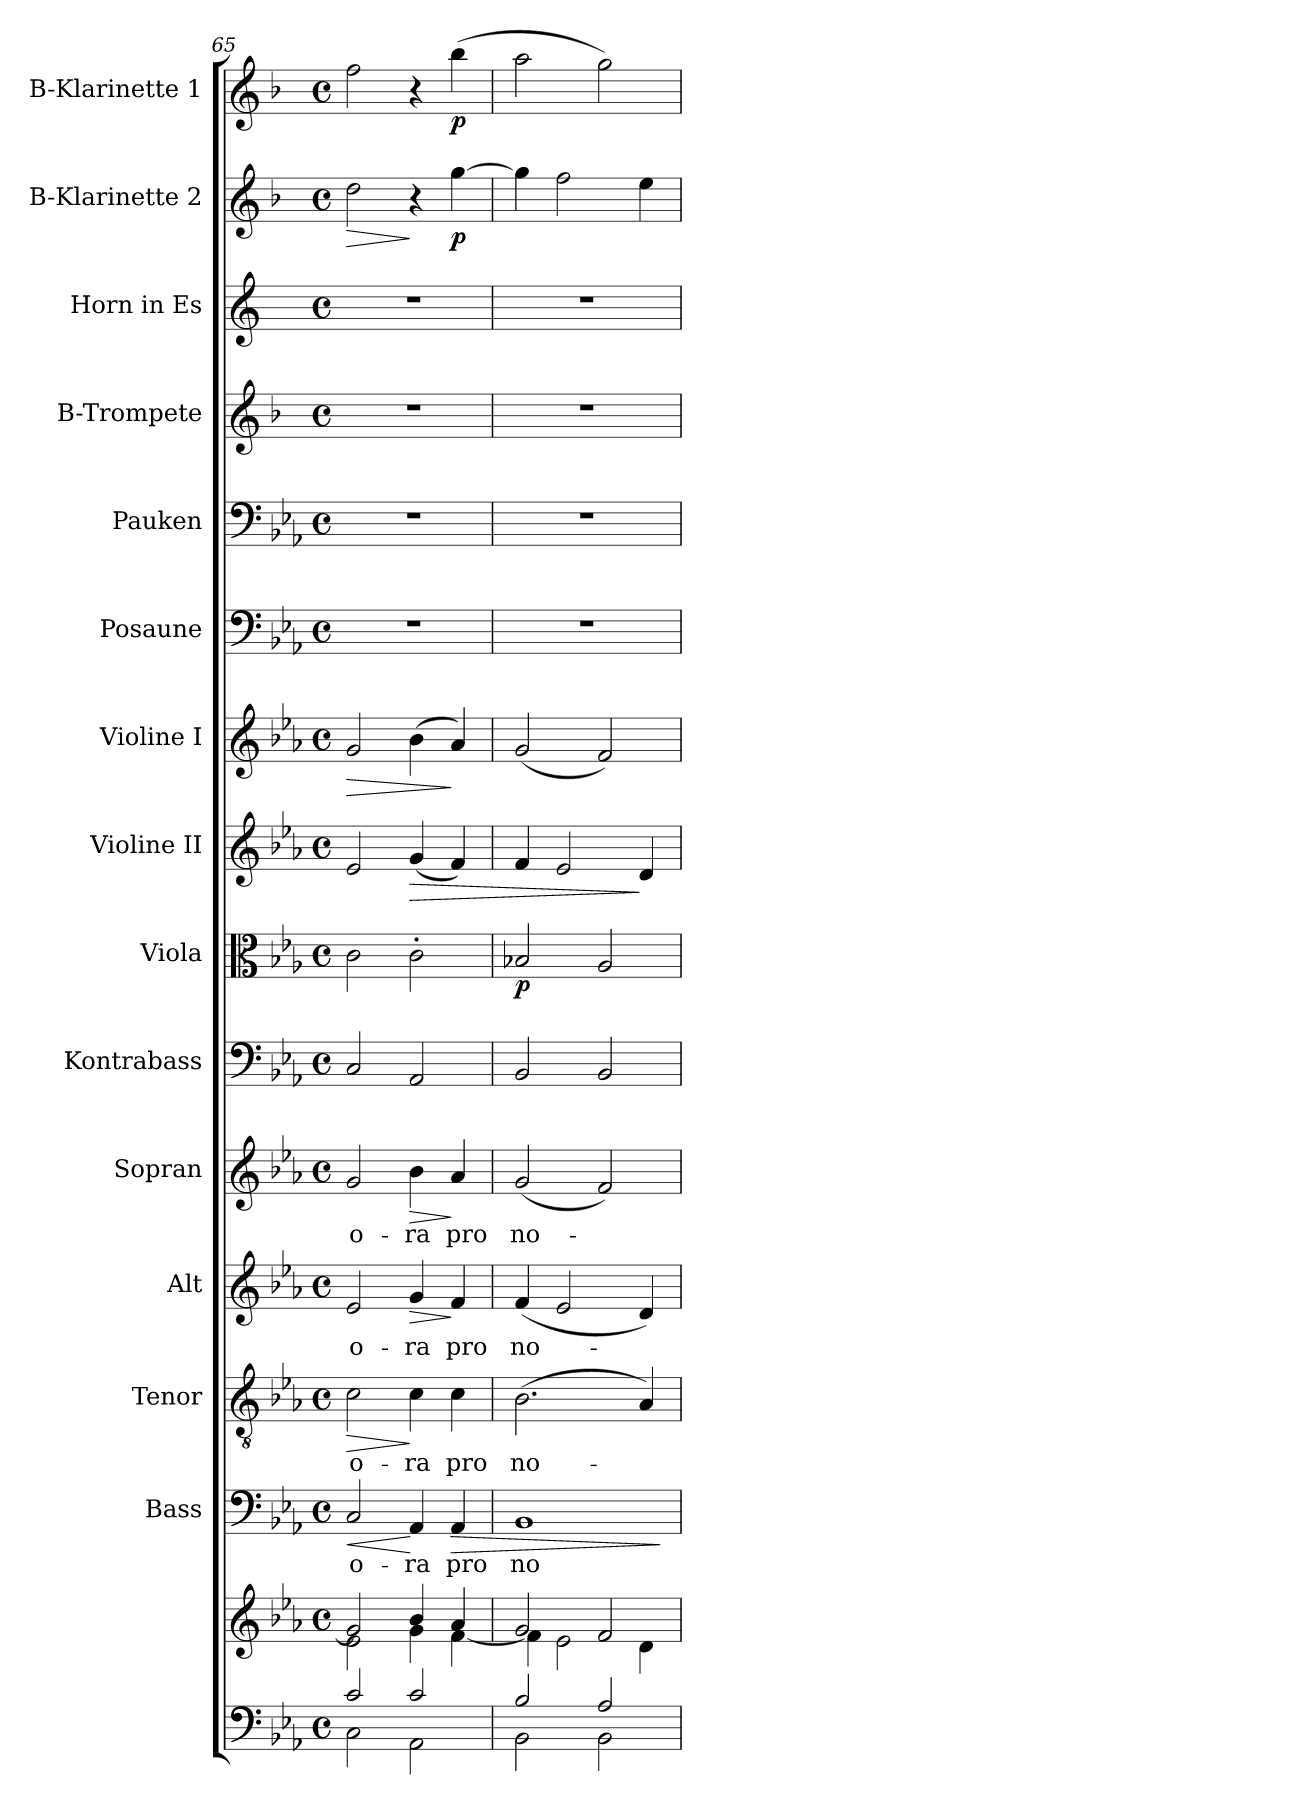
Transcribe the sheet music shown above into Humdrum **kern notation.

**kern	**kern	**kern	**text	**dynam	**kern	**text	**dynam	**kern	**text	**dynam	**kern	**text	**dynam	**kern	**kern	**dynam	**kern	**dynam	**kern	**dynam	**kern	**kern	**kern	**kern	**kern	**dynam	**kern	**dynam
*part15	*part15	*part14	*part14	*part14	*part13	*part13	*part13	*part12	*part12	*part12	*part11	*part11	*part11	*part10	*part9	*part9	*part8	*part8	*part7	*part7	*part6	*part5	*part4	*part3	*part2	*part2	*part1	*part1
*staff16	*staff15	*staff14	*staff14	*staff14	*staff13	*staff13	*staff13	*staff12	*staff12	*staff12	*staff11	*staff11	*staff11	*staff10	*staff9	*staff9	*staff8	*staff8	*staff7	*staff7	*staff6	*staff5	*staff4	*staff3	*staff2	*staff2	*staff1	*staff1
*	*	*I"Bass	*	*	*I"Tenor	*	*	*I"Alt	*	*	*I"Sopran	*	*	*I"Kontrabass	*I"Viola	*	*I"Violine II	*	*I"Violine I	*	*I"Posaune	*I"Pauken	*I"B-Trompete	*I"Horn in Es	*I"B-Klarinette 2	*	*I"B-Klarinette 1	*
*	*	*I'B.	*	*	*I'T.	*	*	*I'A.	*	*	*I'S.	*	*	*I'Kb.	*I'Vla.	*	*I'Vl. II	*	*I'Vl. I	*	*I'Pos.	*I'Pk.	*I'B Trp.	*	*I'B Kl. 2	*	*I'B Kl. 1	*
*clefF4	*clefG2	*clefF4	*	*	*clefGv2	*	*	*clefG2	*	*	*clefG2	*	*	*clefF4	*clefC3	*	*clefG2	*	*clefG2	*	*clefF4	*clefF4	*clefG2	*clefG2	*clefG2	*	*clefG2	*
*	*	*	*	*	*	*	*	*	*	*	*	*	*	*ITrd7c12	*	*	*	*	*	*	*	*	*ITrd1c2	*ITrd5c9	*ITrd1c2	*	*ITrd1c2	*
*k[b-e-a-]	*k[b-e-a-]	*k[b-e-a-]	*	*	*k[b-e-a-]	*	*	*k[b-e-a-]	*	*	*k[b-e-a-]	*	*	*k[b-e-a-]	*k[b-e-a-]	*	*k[b-e-a-]	*	*k[b-e-a-]	*	*k[b-e-a-]	*k[b-e-a-]	*k[b-e-a-]	*k[b-e-a-]	*k[b-e-a-]	*	*k[b-e-a-]	*
*E-:	*E-:	*E-:	*	*	*E-:	*	*	*E-:	*	*	*E-:	*	*	*E-:	*E-:	*	*E-:	*	*E-:	*	*E-:	*E-:	*E-:	*E-:	*E-:	*	*E-:	*
*M4/4	*M4/4	*M4/4	*	*	*M4/4	*	*	*M4/4	*	*	*M4/4	*	*	*M4/4	*M4/4	*	*M4/4	*	*M4/4	*	*M4/4	*M4/4	*M4/4	*M4/4	*M4/4	*	*M4/4	*
*met(c)	*met(c)	*met(c)	*	*	*met(c)	*	*	*met(c)	*	*	*met(c)	*	*	*met(c)	*met(c)	*	*met(c)	*	*met(c)	*	*met(c)	*met(c)	*met(c)	*met(c)	*met(c)	*	*met(c)	*
=65	=65	=65	=65	=65	=65	=65	=65	=65	=65	=65	=65	=65	=65	=65	=65	=65	=65	=65	=65	=65	=65	=65	=65	=65	=65	=65	=65	=65
*^	*^	*	*	*	*	*	*	*	*	*	*	*	*	*	*	*	*	*	*	*	*	*	*	*	*	*	*	*
!	!	!	!	!	!LO:LY:b	!LO:HP:b	!	!LO:LY:b	!LO:HP:b	!	!LO:LY:b	!	!	!LO:LY:b	!	!	!	!	!	!	!	!LO:HP:b	!	!	!	!	!	!LO:HP:b	!	!
2c/	2C\	2g/]	2e-\	2C/	o-	<	2c\	o-	>	2e-/	o-	.	2g/	o-	.	2CC/	2c\	.	2e-/	.	2g/	>	1r	1r	1r	1r	2cc\	>	2ee-\	.
!	!	!	!	!	!LO:LY:b	!	!	!LO:LY:b	!	!	!LO:LY:b	!LO:HP:b	!	!LO:LY:b	!LO:HP:b	!	!	!	!	!LO:HP:b	!	!	!	!	!	!	!	!	!	!
2c/	2AA-\	4b-/	4g\	4AA-/	-ra	[	4c\	-ra	]	4g/	-ra	>	4b-\	-ra	>	2AAA-/	2c'>\	.	(<4g/	>	(>4b-\	.	.	.	.	.	4r	]	4r	.
!	!	!	!	!	!LO:LY:b	!LO:HP:b	!	!LO:LY:b	!	!	!LO:LY:b	!	!	!LO:LY:b	!	!	!	!	!	!	!	!	!	!	!	!	!	!LO:DY:b	!	!LO:DY:b
.	.	4a-/	[<4f\	4AA-/	pro	>	4c\	pro	.	4f/	pro	]	4a-/	pro	]	.	.	.	4f/)	.	4a-/)	]	.	.	.	.	[4ff\	p	(>4aa-\	p
=66	=66	=66	=66	=66	=66	=66	=66	=66	=66	=66	=66	=66	=66	=66	=66	=66	=66	=66	=66	=66	=66	=66	=66	=66	=66	=66	=66	=66	=66	=66
!	!	!	!	!	!LO:LY:b	!	!	!LO:LY:b	!	!	!LO:LY:b	!	!	!LO:LY:b	!	!	!	!LO:DY:b	!	!	!	!	!	!	!	!	!	!	!	!
2B-/	2BB-\	2g/	4f\]	1BB-	no-	.	(>2.B-\	no-	.	(<4f/	no-	.	(<2g/	no-	.	2BBB-/	2B-X/	p	4f/	.	(<2g/	.	1r	1r	1r	1r	4ff\]	.	2gg\	.
.	.	.	2e-\	.	.	.	.	.	.	2e-/	.	.	.	.	.	.	.	.	2e-/	.	.	.	.	.	.	.	2ee-\	.	.	.
2A-/	2BB-\	2f/	.	.	.	.	.	.	.	.	.	.	2f/)	.	.	2BBB-/	2A-/	.	.	.	2f/)	.	.	.	.	.	.	.	2ff\)	.
.	.	.	4d\	.	.	.	4A-/)	.	.	4d/)	.	.	.	.	.	.	.	.	4d/	]	.	.	.	.	.	.	4dd\	.	.	.
*v	*v	*	*	*	*	*	*	*	*	*	*	*	*	*	*	*	*	*	*	*	*	*	*	*	*	*	*	*	*	*
*	*v	*v	*	*	*	*	*	*	*	*	*	*	*	*	*	*	*	*	*	*	*	*	*	*	*	*	*	*	*
.	.	.	.	]	.	.	.	.	.	.	.	.	.	.	.	.	.	.	.	.	.	.	.	.	.	.	.	.
=	=	=	=	=	=	=	=	=	=	=	=	=	=	=	=	=	=	=	=	=	=	=	=	=	=	=	=	=
*-	*-	*-	*-	*-	*-	*-	*-	*-	*-	*-	*-	*-	*-	*-	*-	*-	*-	*-	*-	*-	*-	*-	*-	*-	*-	*-	*-	*-
